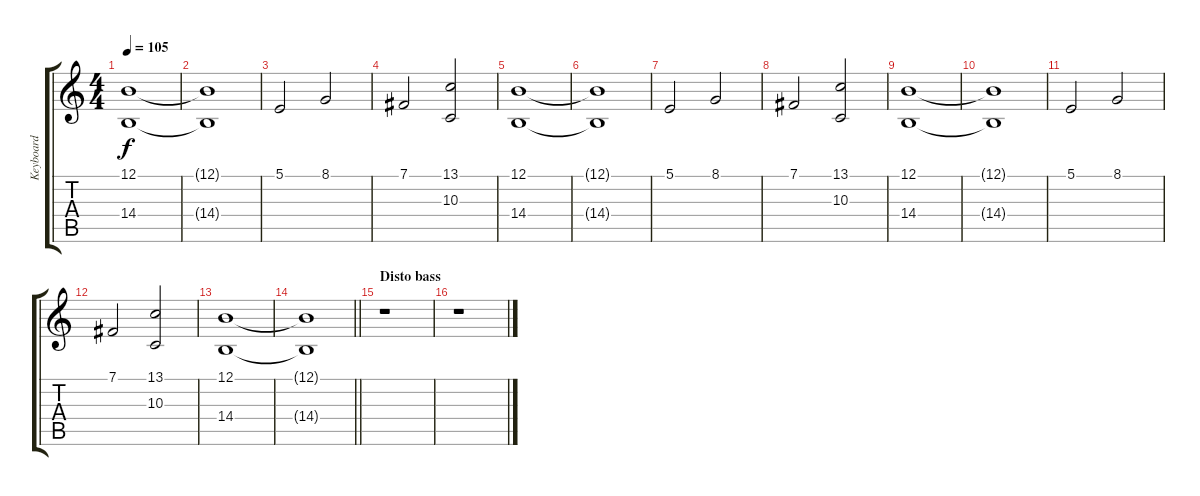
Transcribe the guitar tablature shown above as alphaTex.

\track ("Keyboard" "Keyboard") {instrument tremolostrings}
\staff {score tabs}
\tuning (B3 Gb3 D3 A2 E2 B1) {hide}
\ts (4 4)
\tempo 105
\clef g2
\ks c
(12.1 14.4).1{dy f} |
(12.1{t} 14.4{t}).1 |
5.1.2 8.1.2 |
7.1.2 (13.1 10.3).2 |
(12.1 14.4).1 |
(12.1{t} 14.4{t}).1 |
5.1.2 8.1.2 |
7.1.2 (13.1 10.3).2 |
(12.1 14.4).1 |
(12.1{t} 14.4{t}).1 |
5.1.2 8.1.2 |
7.1.2 (13.1 10.3).2 |
(12.1 14.4).1 |
\barLineRight lightlight
(12.1{t} 14.4{t}).1 |
\section ("" "Disto bass")
r.1 |
r.1
